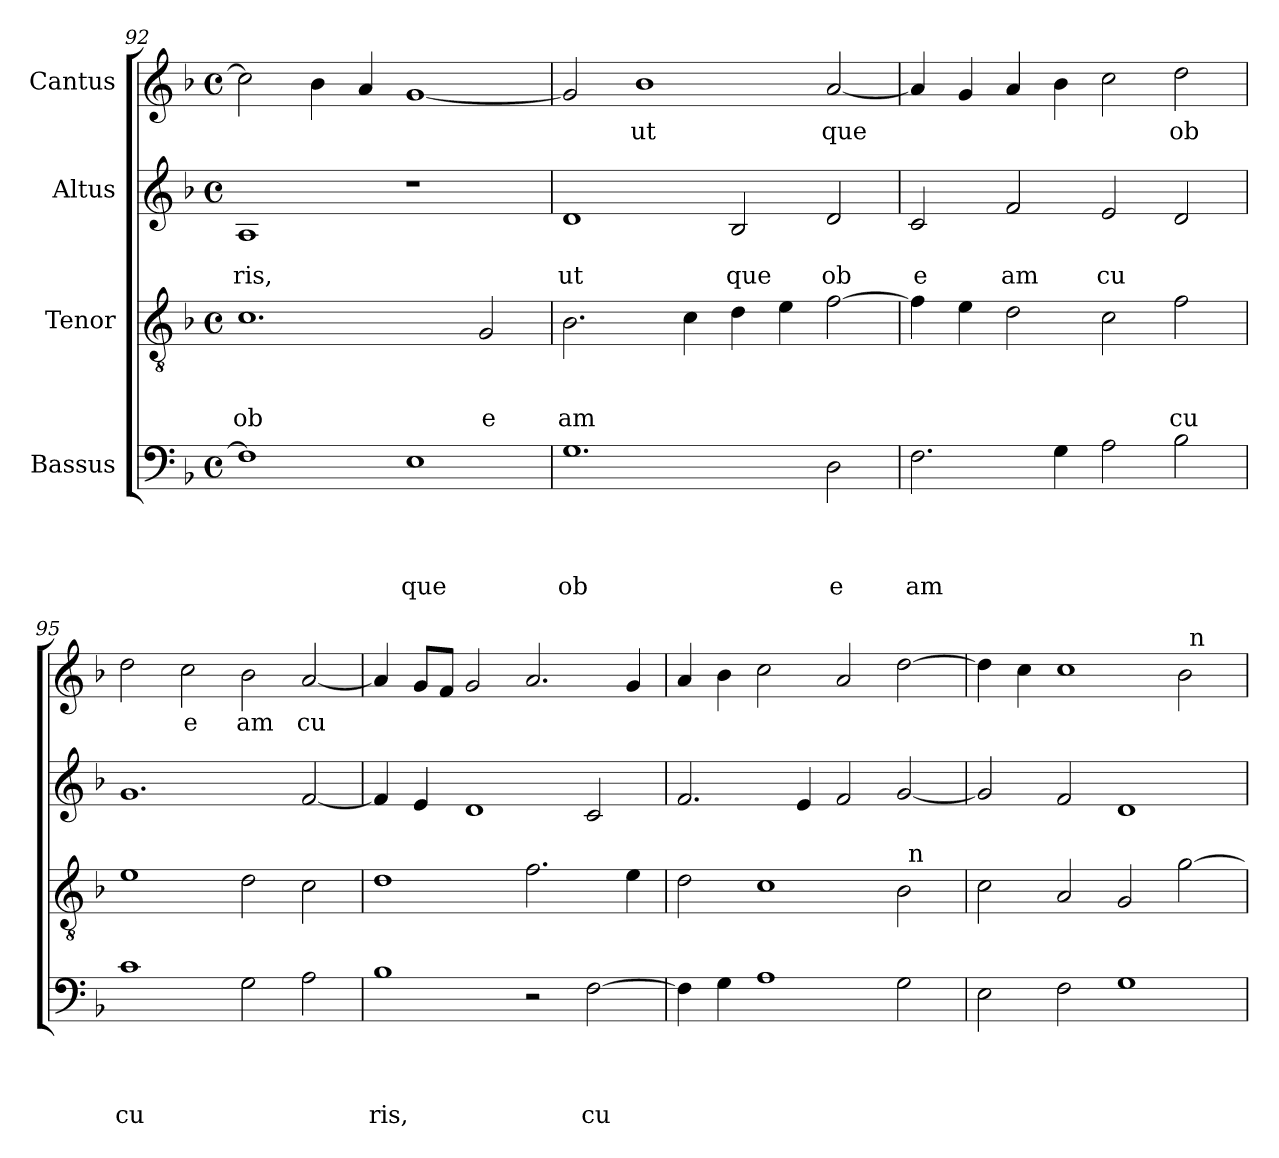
**kern	**text	**text	**text	**text	**kern	**text	**text	**text	**kern	**text	**text	**kern	**text
*part4	*part4	*part4	*part4	*part4	*part3	*part3	*part3	*part3	*part2	*part2	*part2	*part1	*part1
*staff4	*staff4	*staff4	*staff4	*staff4	*staff3	*staff3	*staff3	*staff3	*staff2	*staff2	*staff2	*staff1	*staff1
*I"Bassus	*	*	*	*	*I"Tenor	*	*	*	*I"Altus	*	*	*I"Cantus	*
*clefF4	*	*	*	*	*clefGv2	*	*	*	*clefG2	*	*	*clefG2	*
*k[b-]	*	*	*	*	*k[b-]	*	*	*	*k[b-]	*	*	*k[b-]	*
*F:	*	*	*	*	*F:	*	*	*	*F:	*	*	*F:	*
*M4/4	*	*	*	*	*M4/4	*	*	*	*M4/4	*	*	*M4/4	*
*met(c)	*	*	*	*	*met(c)	*	*	*	*met(c)	*	*	*met(c)	*
=92	=92	=92	=92	=92	=92	=92	=92	=92	=92	=92	=92	=92	=92
!	!	!	!	!	!	!	!	!LO:LY:b	!	!	!LO:LY:b	!	!
1F]	.	.	.	.	1.c	.	.	ob	1A	.	ris,	2cc\]	.
.	.	.	.	.	.	.	.	.	.	.	.	4b-\	.
.	.	.	.	.	.	.	.	.	.	.	.	4a/	.
!	!	!	!	!LO:LY:b	!	!	!	!	!	!	!	!	!
1E	.	.	.	que	.	.	.	.	1r	.	.	[<1g	.
!	!	!	!	!	!	!	!	!LO:LY:b	!	!	!	!	!
.	.	.	.	.	2G/	.	.	e	.	.	.	.	.
=93	=93	=93	=93	=93	=93	=93	=93	=93	=93	=93	=93	=93	=93
!	!	!	!	!LO:LY:b	!	!	!	!LO:LY:b	!	!	!LO:LY:b	!	!
1.G	.	.	.	ob	2.B-\	.	.	am	1d	.	ut	2g/]	.
!	!	!	!	!	!	!	!	!	!	!	!	!	!LO:LY:b
.	.	.	.	.	.	.	.	.	.	.	.	1b-	ut
.	.	.	.	.	4c\	.	.	.	.	.	.	.	.
!	!	!	!	!	!	!	!	!	!	!	!LO:LY:b	!	!
.	.	.	.	.	4d\	.	.	.	2B-/	.	que	.	.
.	.	.	.	.	4e\	.	.	.	.	.	.	.	.
!	!	!	!	!LO:LY:b	!	!	!	!	!	!	!LO:LY:b	!	!LO:LY:b
2D\	.	.	.	e	[>2f\	.	.	.	2d/	.	ob	[<2a/	que
=94	=94	=94	=94	=94	=94	=94	=94	=94	=94	=94	=94	=94	=94
!	!	!	!	!LO:LY:b	!	!	!	!	!	!	!LO:LY:b	!	!
2.F\	.	.	.	am	4f\]	.	.	.	2c/	.	e	4a/]	.
.	.	.	.	.	4e\	.	.	.	.	.	.	4g/	.
!	!	!	!	!	!	!	!	!	!	!	!LO:LY:b	!	!
.	.	.	.	.	2d\	.	.	.	2f/	.	am	4a/	.
4G\	.	.	.	.	.	.	.	.	.	.	.	4b-\	.
!	!	!	!	!	!	!	!	!	!	!	!LO:LY:b	!	!
2A\	.	.	.	.	2c\	.	.	.	2e/	.	cu	2cc\	.
!	!	!	!	!	!	!	!	!LO:LY:b	!	!	!	!	!LO:LY:b
2B-\	.	.	.	.	2f\	.	.	cu	2d/	.	.	2dd\	ob
!!LO:LB:g=z
=95	=95	=95	=95	=95	=95	=95	=95	=95	=95	=95	=95	=95	=95
!	!	!	!	!LO:LY:b	!	!	!	!	!	!	!	!	!
1c	.	.	.	cu	1e	.	.	.	1.g	.	.	2dd\	.
!	!	!	!	!	!	!	!	!	!	!	!	!	!LO:LY:b
.	.	.	.	.	.	.	.	.	.	.	.	2cc\	e
!	!	!	!	!	!	!	!	!	!	!	!	!	!LO:LY:b
2G\	.	.	.	.	2d\	.	.	.	.	.	.	2b-\	am
!	!	!	!	!	!	!	!	!	!	!	!	!	!LO:LY:b
2A\	.	.	.	.	2c\	.	.	.	[<2f/	.	.	[<2a/	cu
=96	=96	=96	=96	=96	=96	=96	=96	=96	=96	=96	=96	=96	=96
!	!	!	!	!LO:LY:b	!	!	!	!	!	!	!	!	!
1B-	.	.	.	ris,	1d	.	.	.	4f/]	.	.	4a/]	.
.	.	.	.	.	.	.	.	.	4e/	.	.	8g/L	.
.	.	.	.	.	.	.	.	.	.	.	.	8f/J	.
.	.	.	.	.	.	.	.	.	1d	.	.	2g/	.
2r	.	.	.	.	2.f\	.	.	.	.	.	.	2.a/	.
!	!	!	!	!LO:LY:b	!	!	!	!	!	!	!	!	!
[>2F\	.	.	.	cu	.	.	.	.	2c/	.	.	.	.
.	.	.	.	.	4e\	.	.	.	.	.	.	4g/	.
=97	=97	=97	=97	=97	=97	=97	=97	=97	=97	=97	=97	=97	=97
*	*	*	*	*	*^	*	*	*	*	*	*	*	*
4F\]	.	.	.	.	2d\	1ryy	.	.	.	2.f/	.	.	4a/	.
4G\	.	.	.	.	.	.	.	.	.	.	.	.	4b-\	.
1A	.	.	.	.	1c	.	.	.	.	.	.	.	2cc\	.
.	.	.	.	.	.	.	.	.	.	4e/	.	.	.	.
.	.	.	.	.	.	2ryy	.	.	.	2f/	.	.	2a/	.
2G\	.	.	.	.	2B-\	32ryy	.	.	.	[<2g/	.	.	[>2dd\	.
!	!	!	!	!	!	!LO:TX:a:t=n	!	!	!	!	!	!	!	!
.	.	.	.	.	.	4...ryy	.	.	.	.	.	.	.	.
*	*	*	*	*	*v	*v	*	*	*	*	*	*	*	*
=98	=98	=98	=98	=98	=98	=98	=98	=98	=98	=98	=98	=98	=98
*	*	*	*	*	*	*	*	*	*	*	*	*^	*
2E\	.	.	.	.	2c\	.	.	.	2g/]	.	.	4dd\]	1ryy	.
.	.	.	.	.	.	.	.	.	.	.	.	4cc\	.	.
2F\	.	.	.	.	2A/	.	.	.	2f/	.	.	1cc	.	.
1G	.	.	.	.	2G/	.	.	.	1d	.	.	.	2ryy	.
.	.	.	.	.	[>2g\	.	.	.	.	.	.	2b-\	32ryy	.
!	!	!	!	!	!	!	!	!	!	!	!	!	!LO:TX:a:t=n	!
.	.	.	.	.	.	.	.	.	.	.	.	.	4...ryy	.
*	*	*	*	*	*	*	*	*	*	*	*	*v	*v	*
=	=	=	=	=	=	=	=	=	=	=	=	=	=
*-	*-	*-	*-	*-	*-	*-	*-	*-	*-	*-	*-	*-	*-
